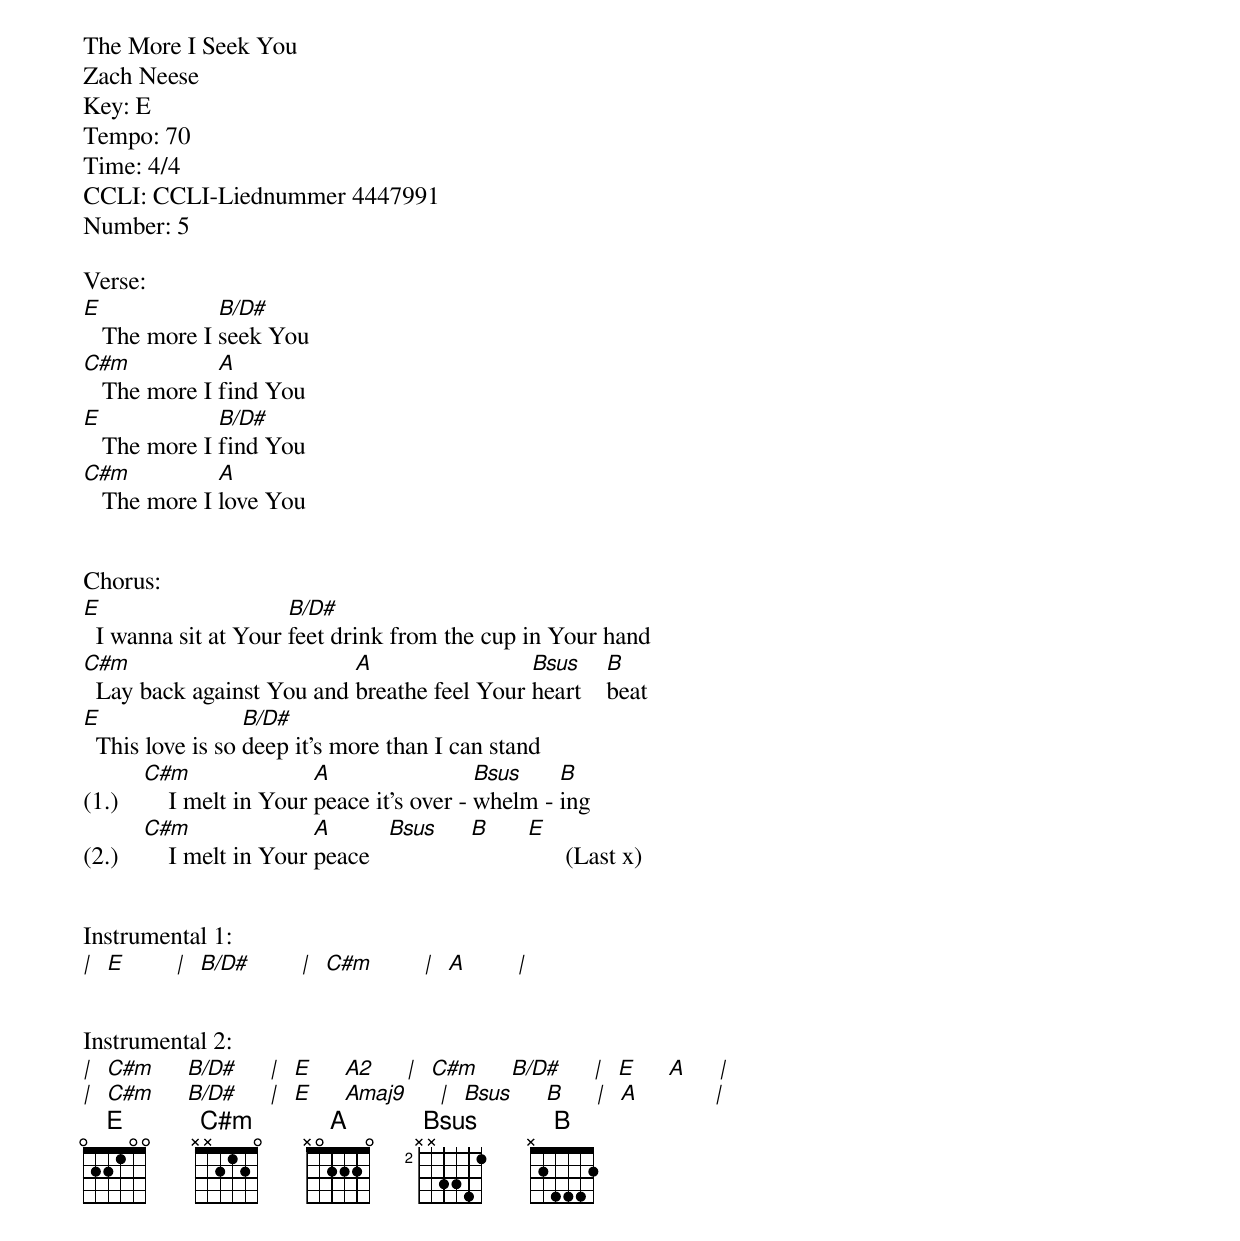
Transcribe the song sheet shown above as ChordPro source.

The More I Seek You
Zach Neese
Key: E
Tempo: 70
Time: 4/4
CCLI: CCLI-Liednummer 4447991
Number: 5

Verse:
[E]   The more I [B/D#]seek You
[C#m]   The more I [A]find You
[E]   The more I [B/D#]find You
[C#m]   The more I [A]love You


Chorus:
[E]  I wanna sit at Your [B/D#]feet drink from the cup in Your hand
[C#m]  Lay back against You and [A]breathe feel Your [Bsus]heart    [B]beat
[E]  This love is so [B/D#]deep it's more than I can stand
(1.)    [C#m]    I melt in Your [A]peace it's over - [Bsus]whelm - [B]ing
(2.)    [C#m]    I melt in Your [A]peace   [Bsus]     [B]      [E]      (Last x)


Instrumental 1:
[|]  [E]        [|]  [B/D#]        [|]  [C#m]        [|]  [A]        [|]


Instrumental 2:
[|]  [C#m]     [B/D#]     [|]  [E]     [A2]     [|]  [C#m]     [B/D#]     [|]  [E]     [A]     [|]
[|]  [C#m]     [B/D#]     [|]  [E]     [Amaj9]     [|]  [Bsus]     [B]     [|]  [A]            [|]
